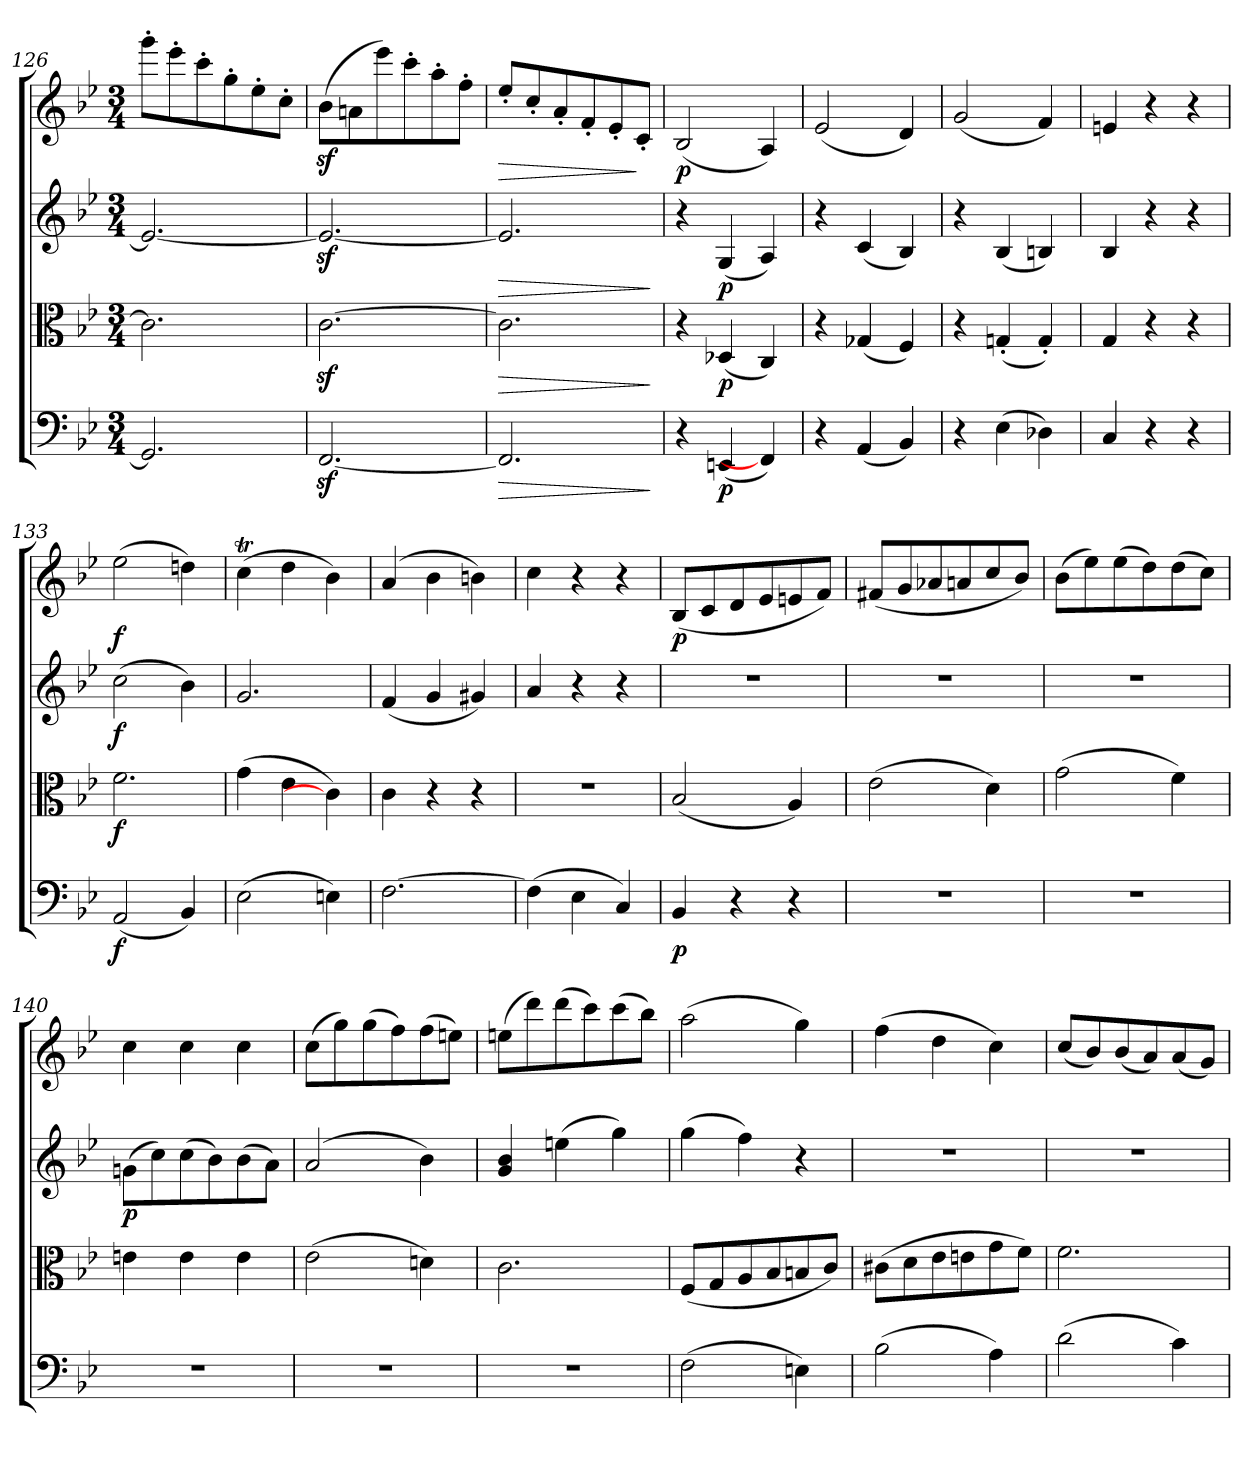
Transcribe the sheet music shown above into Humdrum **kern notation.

**kern	**dynam	**kern	**dynam	**kern	**dynam	**kern	**dynam
*part4	*part4	*part3	*part3	*part2	*part2	*part1	*part1
*staff4	*staff4	*staff3	*staff3	*staff2	*staff2	*staff1	*staff1
*clefF4	*	*clefC3	*	*clefG2	*	*clefG2	*
*k[b-e-]	*	*k[b-e-]	*	*k[b-e-]	*	*k[b-e-]	*
*B-:	*	*B-:	*	*B-:	*	*B-:	*
*M3/4	*	*M3/4	*	*M3/4	*	*M3/4	*
=126	=126	=126	=126	=126	=126	=126	=126
2.GG/]	.	2.c\]	.	2.e-/_	.	8ggg'\L	.
.	.	.	.	.	.	8eee-'\	.
.	.	.	.	.	.	8ccc'\	.
.	.	.	.	.	.	8gg'\	.
.	.	.	.	.	.	8ee-'\	.
.	.	.	.	.	.	8cc'\J	.
=127	=127	=127	=127	=127	=127	=127	=127
[2.FFz/	.	[2.cz\	.	2.e-z/_	.	(8b-z\L	.
.	.	.	.	.	.	8an\	.
.	.	.	.	.	.	8eee-\)	.
.	.	.	.	.	.	8ccc'\	.
.	.	.	.	.	.	8aa'\	.
.	.	.	.	.	.	8ff'\J	.
=128	=128	=128	=128	=128	=128	=128	=128
!	!LO:HP:b	!	!LO:HP:b	!	!LO:HP:b	!	!LO:HP:b
2.FF/]	>	2.c\]	>	2.e-/]	>	8ee-'/L	>
.	.	.	.	.	.	8cc'/	.
.	.	.	.	.	.	8a'/	.
.	.	.	.	.	.	8f'/	.
.	.	.	.	.	.	8e-'/	.
.	.	.	.	.	.	8c'/J	]
.	]	.	]	.	]	.	.
=129	=129	=129	=129	=129	=129	=129	=129
4r	.	4r	.	4r	.	(2B-/	p
(4EEn/	p	(4D-X/	p	(4G/	p	.	.
4FF/])	.	4C/)	.	4A/)	.	4A/)	.
=130	=130	=130	=130	=130	=130	=130	=130
4r	.	4r	.	4r	.	(2e-/	.
(4AA/	.	(4G-X/	.	(4c/	.	.	.
4BB-/)	.	4F/)	.	4B-/)	.	4d/)	.
=131	=131	=131	=131	=131	=131	=131	=131
4r	.	4r	.	4r	.	(2g/	.
(4E-\	.	(4Gn'/	.	(4B-/	.	.	.
4D-X\)	.	4G'/)	.	4Bn/)	.	4f/)	.
=132	=132	=132	=132	=132	=132	=132	=132
4C/	.	4G/	.	4B-/	.	4en/	.
4r	.	4r	.	4r	.	4r	.
4r	.	4r	.	4r	.	4r	.
=133	=133	=133	=133	=133	=133	=133	=133
(2AA/	f	2.f\	f	(2cc\	f	(2ee-\	f
4BB-/)	.	.	.	4b-\)	.	4ddn\)	.
=134	=134	=134	=134	=134	=134	=134	=134
(2E-\	.	(4g\	.	2.g/	.	(4ccT\	.
.	.	4e-\	.	.	.	4dd\	.
4En\)	.	4c\])	.	.	.	4b-\)	.
=135	=135	=135	=135	=135	=135	=135	=135
[2.F\	.	4c\	.	(4f/	.	(4a/	.
.	.	4r	.	4g/	.	4b-\	.
.	.	4r	.	4g#X/)	.	4bn\)	.
=136	=136	=136	=136	=136	=136	=136	=136
(4F\]	.	2.r	.	4a/	.	4cc\	.
4E-\	.	.	.	4r	.	4r	.
4C/)	.	.	.	4r	.	4r	.
=137	=137	=137	=137	=137	=137	=137	=137
4BB-/	p	(2B-/	.	2.r	.	(8B-/L	p
.	.	.	.	.	.	8c/	.
4r	.	.	.	.	.	8d/	.
.	.	.	.	.	.	8e-/	.
4r	.	4A/)	.	.	.	8en/	.
.	.	.	.	.	.	8f/J)	.
=138	=138	=138	=138	=138	=138	=138	=138
2.r	.	(2e-\	.	2.r	.	(8f#X/L	.
.	.	.	.	.	.	8g/	.
.	.	.	.	.	.	8a-X/	.
.	.	.	.	.	.	8an/	.
.	.	4d\)	.	.	.	8cc/	.
.	.	.	.	.	.	8b-/J)	.
=139	=139	=139	=139	=139	=139	=139	=139
2.r	.	(2g\	.	2.r	.	(8b-\L	.
.	.	.	.	.	.	8ee-\)	.
.	.	.	.	.	.	(8ee-\	.
.	.	.	.	.	.	8dd\)	.
.	.	4f\)	.	.	.	(8dd\	.
.	.	.	.	.	.	8cc\J)	.
=140	=140	=140	=140	=140	=140	=140	=140
2.r	.	4en\	.	(8gn\L	p	4cc\	.
.	.	.	.	8cc\)	.	.	.
.	.	4e\	.	(8cc\	.	4cc\	.
.	.	.	.	8b-\)	.	.	.
.	.	4e\	.	(8b-\	.	4cc\	.
.	.	.	.	8a\J)	.	.	.
=141	=141	=141	=141	=141	=141	=141	=141
2.r	.	(2e-\	.	(2a/	.	(8cc\L	.
.	.	.	.	.	.	8gg\)	.
.	.	.	.	.	.	(8gg\	.
.	.	.	.	.	.	8ff\)	.
.	.	4dn\)	.	4b-\)	.	(8ff\	.
.	.	.	.	.	.	8een\J)	.
=142	=142	=142	=142	=142	=142	=142	=142
2.r	.	2.c\	.	4g/ 4b-/	.	(8een\L	.
.	.	.	.	.	.	8ddd\)	.
.	.	.	.	(4een\	.	(8ddd\	.
.	.	.	.	.	.	8ccc\)	.
.	.	.	.	4gg\)	.	(8ccc\	.
.	.	.	.	.	.	8bb-\J)	.
=143	=143	=143	=143	=143	=143	=143	=143
(2F\	.	(8F/L	.	(4gg\	.	(2aa\	.
.	.	8G/	.	.	.	.	.
.	.	8A/	.	4ff\)	.	.	.
.	.	8B-/	.	.	.	.	.
4En\)	.	8Bn/	.	4r	.	4gg\)	.
.	.	8c/J)	.	.	.	.	.
=144	=144	=144	=144	=144	=144	=144	=144
(2B-\	.	(8c#X\L	.	2.r	.	(4ff\	.
.	.	8d\	.	.	.	.	.
.	.	8e-\	.	.	.	4dd\	.
.	.	8en\	.	.	.	.	.
4A\)	.	8g\	.	.	.	4cc\)	.
.	.	8f\J)	.	.	.	.	.
=145	=145	=145	=145	=145	=145	=145	=145
(2d\	.	2.f\	.	2.r	.	(8cc/L	.
.	.	.	.	.	.	8b-/)	.
.	.	.	.	.	.	(8b-/	.
.	.	.	.	.	.	8a/)	.
4c\)	.	.	.	.	.	(8a/	.
.	.	.	.	.	.	8g/J)	.
=	=	=	=	=	=	=	=
*-	*-	*-	*-	*-	*-	*-	*-
